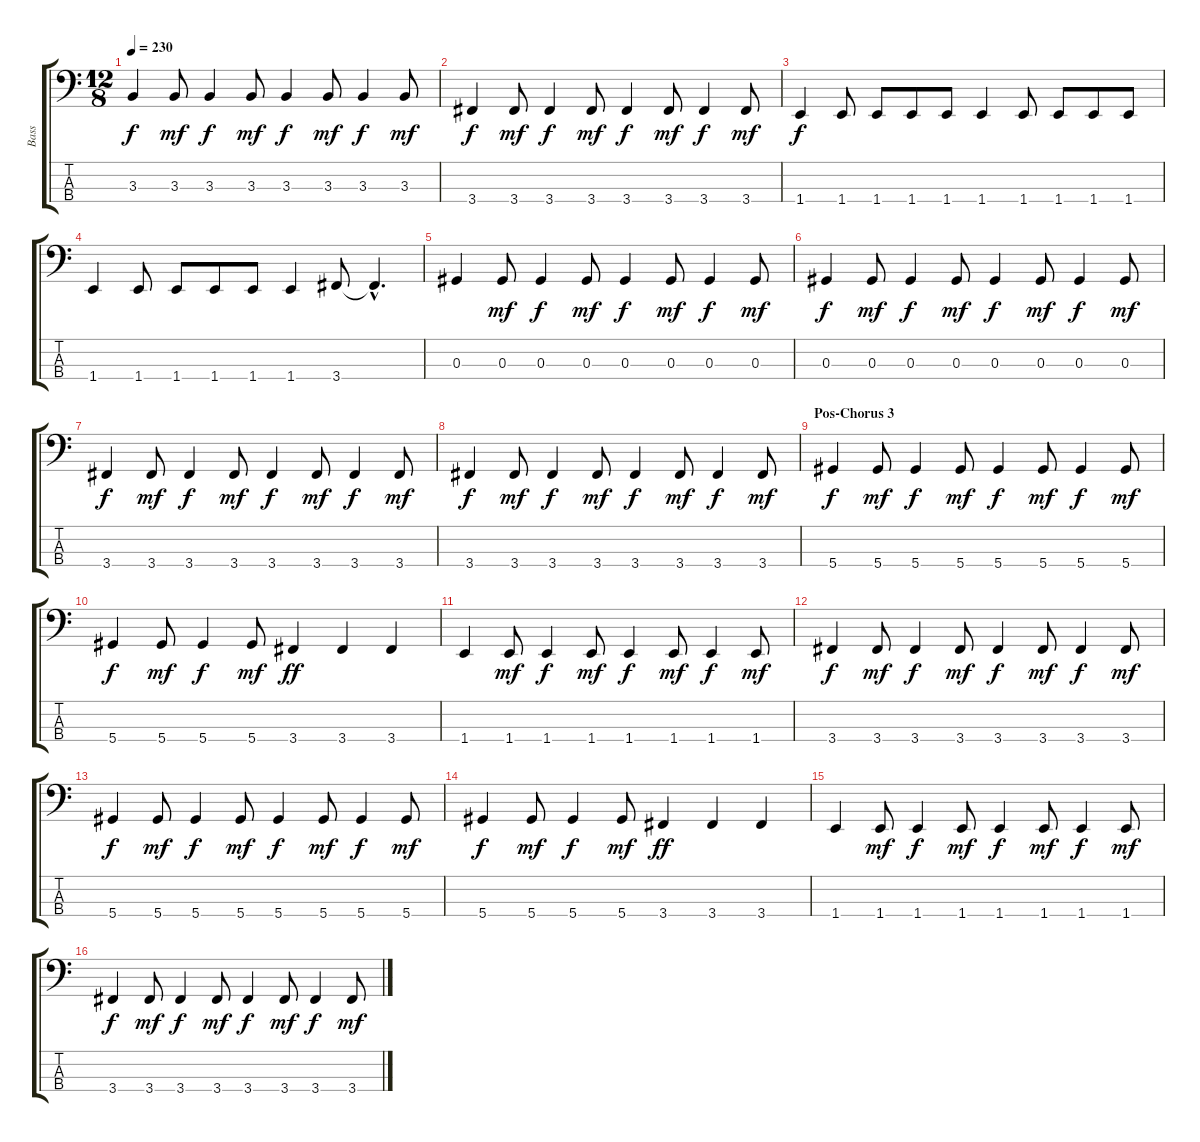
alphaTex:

\track ("Bass" "Bass") {instrument electricbasspick}
\staff {score tabs}
\tuning (Gb2 Db2 Ab1 Eb1) {hide}
\ts (12 8)
\tempo 230
\clef f4
\ks c
3.3.4{dy f} 3.3.8{dy mf} 3.3.4{dy f} 3.3.8{dy mf} 3.3.4{dy f} 3.3.8{dy mf} 3.3.4{dy f} 3.3.8{dy mf} |
3.4.4{dy f} 3.4.8{dy mf} 3.4.4{dy f} 3.4.8{dy mf} 3.4.4{dy f} 3.4.8{dy mf} 3.4.4{dy f} 3.4.8{dy mf} |
1.4.4{dy f} 1.4.8 1.4.8 1.4.8 1.4.8 1.4.4 1.4.8 1.4.8 1.4.8 1.4.8 |
1.4.4 1.4.8 1.4.8 1.4.8 1.4.8 1.4.4 3.4.8 3.4{hac t}.4{d} |
0.3.4 0.3.8{dy mf} 0.3.4{dy f} 0.3.8{dy mf} 0.3.4{dy f} 0.3.8{dy mf} 0.3.4{dy f} 0.3.8{dy mf} |
0.3.4{dy f} 0.3.8{dy mf} 0.3.4{dy f} 0.3.8{dy mf} 0.3.4{dy f} 0.3.8{dy mf} 0.3.4{dy f} 0.3.8{dy mf} |
3.4.4{dy f} 3.4.8{dy mf} 3.4.4{dy f} 3.4.8{dy mf} 3.4.4{dy f} 3.4.8{dy mf} 3.4.4{dy f} 3.4.8{dy mf} |
3.4.4{dy f} 3.4.8{dy mf} 3.4.4{dy f} 3.4.8{dy mf} 3.4.4{dy f} 3.4.8{dy mf} 3.4.4{dy f} 3.4.8{dy mf} |
\section ("" "Pos-Chorus 3")
5.4.4{dy f} 5.4.8{dy mf} 5.4.4{dy f} 5.4.8{dy mf} 5.4.4{dy f} 5.4.8{dy mf} 5.4.4{dy f} 5.4.8{dy mf} |
5.4.4{dy f} 5.4.8{dy mf} 5.4.4{dy f} 5.4.8{dy mf} 3.4.4{dy ff} 3.4.4 3.4.4 |
1.4.4 1.4.8{dy mf} 1.4.4{dy f} 1.4.8{dy mf} 1.4.4{dy f} 1.4.8{dy mf} 1.4.4{dy f} 1.4.8{dy mf} |
3.4.4{dy f} 3.4.8{dy mf} 3.4.4{dy f} 3.4.8{dy mf} 3.4.4{dy f} 3.4.8{dy mf} 3.4.4{dy f} 3.4.8{dy mf} |
5.4.4{dy f} 5.4.8{dy mf} 5.4.4{dy f} 5.4.8{dy mf} 5.4.4{dy f} 5.4.8{dy mf} 5.4.4{dy f} 5.4.8{dy mf} |
5.4.4{dy f} 5.4.8{dy mf} 5.4.4{dy f} 5.4.8{dy mf} 3.4.4{dy ff} 3.4.4 3.4.4 |
1.4.4 1.4.8{dy mf} 1.4.4{dy f} 1.4.8{dy mf} 1.4.4{dy f} 1.4.8{dy mf} 1.4.4{dy f} 1.4.8{dy mf} |
3.4.4{dy f} 3.4.8{dy mf} 3.4.4{dy f} 3.4.8{dy mf} 3.4.4{dy f} 3.4.8{dy mf} 3.4.4{dy f} 3.4.8{dy mf}
